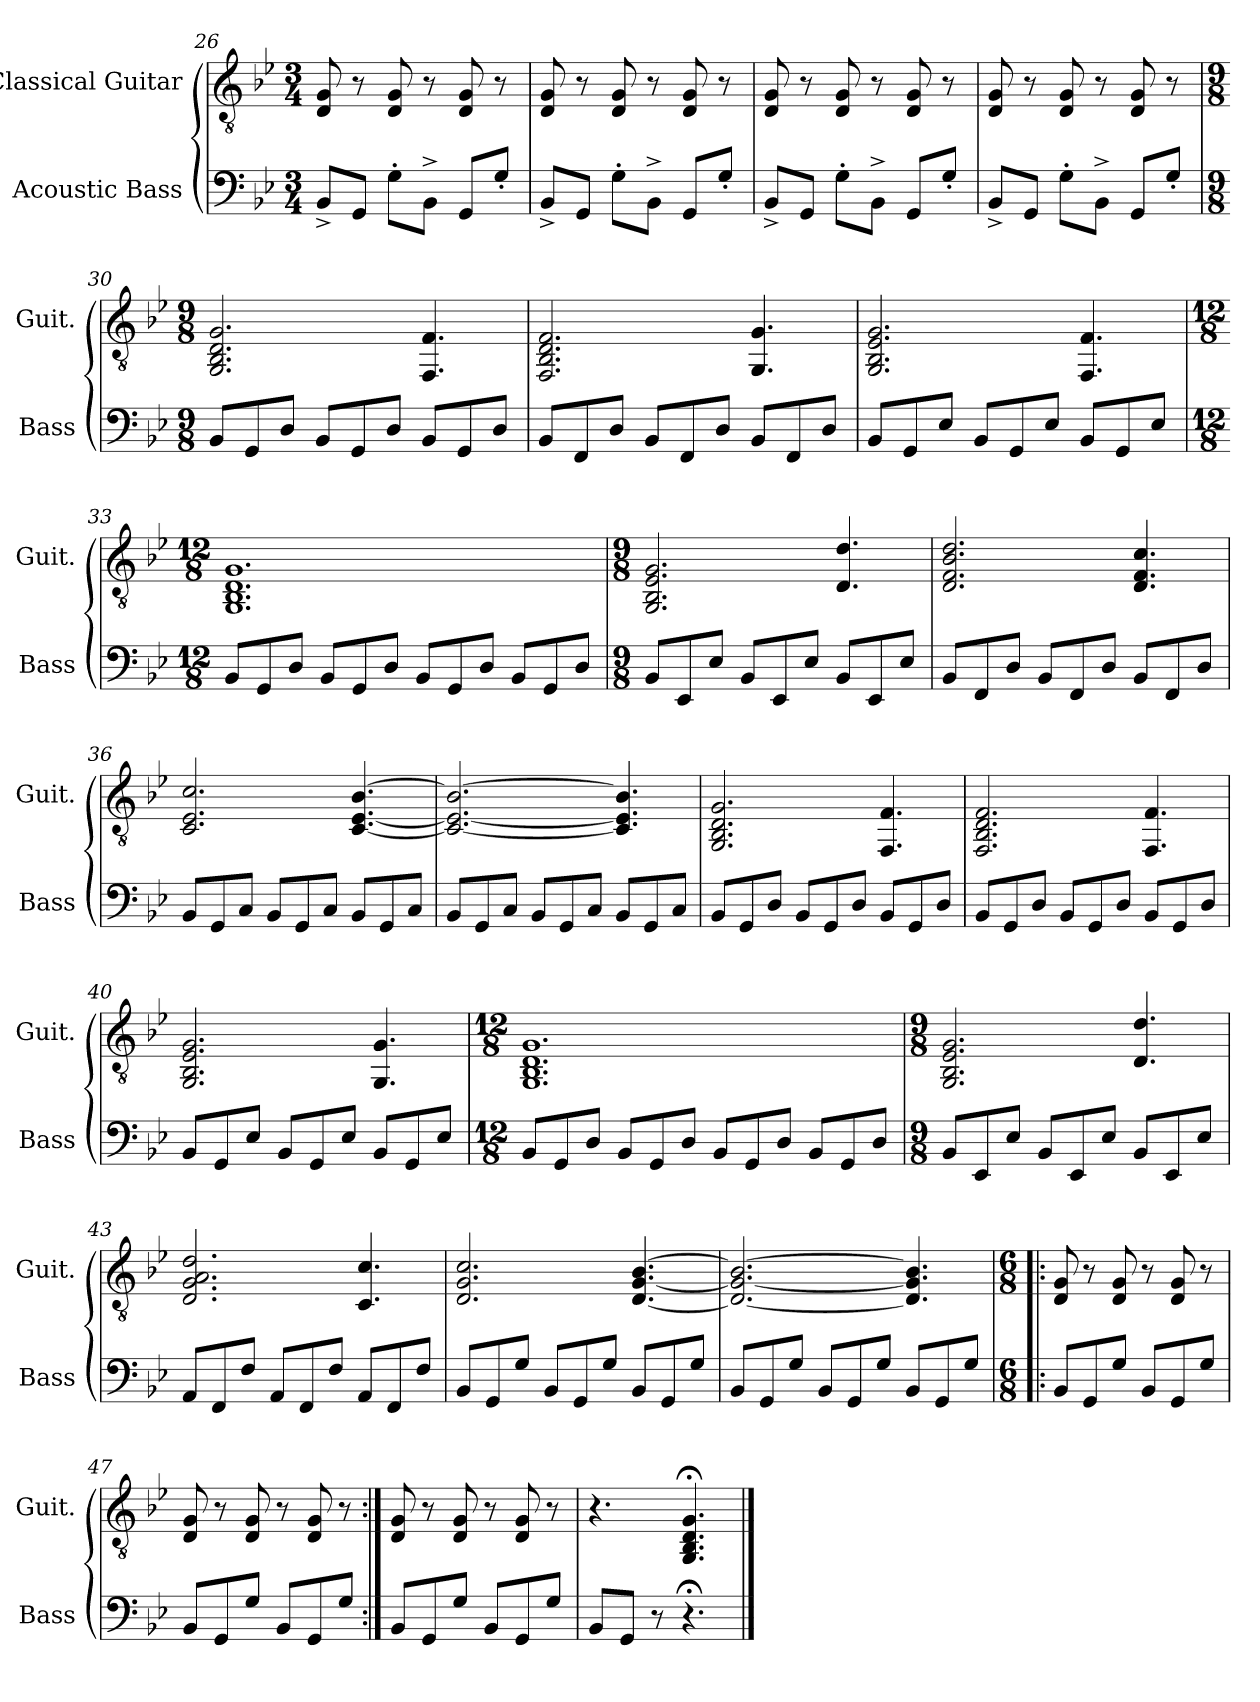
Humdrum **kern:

**kern	**kern	**dynam
*part2	*part1	*part1
*staff2	*staff1	*staff1
*I"Acoustic Bass	*I"Classical Guitar	*
*I'Bass	*I'Guit.	*
*clefF4	*clefGv2	*
*k[b-e-]	*k[b-e-]	*
*M3/4	*M3/4	*
=26	=26	=26
8BB-^/L	8D/ 8G/	.
8GG/J	8r	.
8G'\L	8D/ 8G/	.
8BB-^\J	8r	.
8GG/L	8D/ 8G/	.
8G'/J	8r	.
=27	=27	=27
8BB-^/L	8D/ 8G/	.
8GG/J	8r	.
8G'\L	8D/ 8G/	.
8BB-^\J	8r	.
8GG/L	8D/ 8G/	.
8G'/J	8r	.
=28	=28	=28
8BB-^/L	8D/ 8G/	.
8GG/J	8r	.
8G'\L	8D/ 8G/	.
8BB-^\J	8r	.
8GG/L	8D/ 8G/	.
8G'/J	8r	.
=29	=29	=29
8BB-^/L	8D/ 8G/	.
8GG/J	8r	.
8G'\L	8D/ 8G/	.
8BB-^\J	8r	.
8GG/L	8D/ 8G/	.
8G'/J	8r	.
!!LO:LB:g=z
=30	=30	=30
*M9/8	*M9/8	*
!	!	!LO:DY:a
8BB-/L	2.GG/ 2.BB-/ 2.D/ 2.G/	M.M. = 80
8GG/	.	.
8D/J	.	.
8BB-/L	.	.
8GG/	.	.
8D/J	.	.
8BB-/L	4.FF/ 4.F/	.
8GG/	.	.
8D/J	.	.
=31	=31	=31
8BB-/L	2.FF/ 2.BB-/ 2.D/ 2.F/	.
8FF/	.	.
8D/J	.	.
8BB-/L	.	.
8FF/	.	.
8D/J	.	.
8BB-/L	4.GG/ 4.G/	.
8FF/	.	.
8D/J	.	.
=32	=32	=32
8BB-/L	2.GG/ 2.BB-/ 2.E-/ 2.G/	.
8GG/	.	.
8E-/J	.	.
8BB-/L	.	.
8GG/	.	.
8E-/J	.	.
8BB-/L	4.FF/ 4.F/	.
8GG/	.	.
8E-/J	.	.
!!LO:LB:g=z
=33	=33	=33
*M12/8	*M12/8	*
8BB-/L	1.GG 1.BB- 1.D 1.G	.
8GG/	.	.
8D/J	.	.
8BB-/L	.	.
8GG/	.	.
8D/J	.	.
8BB-/L	.	.
8GG/	.	.
8D/J	.	.
8BB-/L	.	.
8GG/	.	.
8D/J	.	.
=34	=34	=34
*M9/8	*M9/8	*
8BB-/L	2.GG/ 2.BB-/ 2.E-/ 2.G/	.
8EE-/	.	.
8E-/J	.	.
8BB-/L	.	.
8EE-/	.	.
8E-/J	.	.
8BB-/L	4.D/ 4.d/	.
8EE-/	.	.
8E-/J	.	.
=35	=35	=35
8BB-/L	2.D/ 2.F/ 2.B-/ 2.d/	.
8FF/	.	.
8D/J	.	.
8BB-/L	.	.
8FF/	.	.
8D/J	.	.
8BB-/L	4.D/ 4.F/ 4.c/	.
8FF/	.	.
8D/J	.	.
=36	=36	=36
8BB-/L	2.C/ 2.E-/ 2.c/	.
8GG/	.	.
8C/J	.	.
8BB-/L	.	.
8GG/	.	.
8C/J	.	.
8BB-/L	[4.C/ [4.E-/ [4.B-/	.
8GG/	.	.
8C/J	.	.
!!LO:LB:g=z
=37	=37	=37
8BB-/L	2.C_/ 2.E-_/ 2.B-_/	.
8GG/	.	.
8C/J	.	.
8BB-/L	.	.
8GG/	.	.
8C/J	.	.
8BB-/L	4.C]/ 4.E-]/ 4.B-]/	.
8GG/	.	.
8C/J	.	.
=38	=38	=38
8BB-/L	2.GG/ 2.BB-/ 2.D/ 2.G/	.
8GG/	.	.
8D/J	.	.
8BB-/L	.	.
8GG/	.	.
8D/J	.	.
8BB-/L	4.FF/ 4.F/	.
8GG/	.	.
8D/J	.	.
=39	=39	=39
8BB-/L	2.FF/ 2.BB-/ 2.D/ 2.F/	.
8GG/	.	.
8D/J	.	.
8BB-/L	.	.
8GG/	.	.
8D/J	.	.
8BB-/L	4.FF/ 4.F/	.
8GG/	.	.
8D/J	.	.
=40	=40	=40
8BB-/L	2.GG/ 2.BB-/ 2.E-/ 2.G/	.
8GG/	.	.
8E-/J	.	.
8BB-/L	.	.
8GG/	.	.
8E-/J	.	.
8BB-/L	4.GG/ 4.G/	.
8GG/	.	.
8E-/J	.	.
!!LO:LB:g=z
=41	=41	=41
*M12/8	*M12/8	*
8BB-/L	1.GG 1.BB- 1.D 1.G	.
8GG/	.	.
8D/J	.	.
8BB-/L	.	.
8GG/	.	.
8D/J	.	.
8BB-/L	.	.
8GG/	.	.
8D/J	.	.
8BB-/L	.	.
8GG/	.	.
8D/J	.	.
=42	=42	=42
*M9/8	*M9/8	*
8BB-/L	2.GG/ 2.BB-/ 2.E-/ 2.G/	.
8EE-/	.	.
8E-/J	.	.
8BB-/L	.	.
8EE-/	.	.
8E-/J	.	.
8BB-/L	4.D/ 4.d/	.
8EE-/	.	.
8E-/J	.	.
=43	=43	=43
8AA/L	2.D/ 2.G/ 2.A/ 2.d/	.
8FF/	.	.
8F/J	.	.
8AA/L	.	.
8FF/	.	.
8F/J	.	.
8AA/L	4.C/ 4.c/	.
8FF/	.	.
8F/J	.	.
=44	=44	=44
8BB-/L	2.D/ 2.G/ 2.c/	.
8GG/	.	.
8G/J	.	.
8BB-/L	.	.
8GG/	.	.
8G/J	.	.
8BB-/L	[4.D/ [4.G/ [4.B-/	.
8GG/	.	.
8G/J	.	.
!!LO:LB:g=z
=45	=45	=45
8BB-/L	2.D_/ 2.G_/ 2.B-_/	.
8GG/	.	.
8G/J	.	.
8BB-/L	.	.
8GG/	.	.
8G/J	.	.
8BB-/L	4.D]/ 4.G]/ 4.B-]/	.
8GG/	.	.
8G/J	.	.
=46!|:	=46!|:	=46!|:
*M6/8	*M6/8	*
8BB-/L	8D/ 8G/	.
8GG/	8r	.
8G/J	8D/ 8G/	.
8BB-/L	8r	.
8GG/	8D/ 8G/	.
8G/J	8r	.
=47	=47	=47
8BB-/L	8D/ 8G/	.
8GG/	8r	.
8G/J	8D/ 8G/	.
8BB-/L	8r	.
8GG/	8D/ 8G/	.
8G/J	8r	.
=48:|!	=48:|!	=48:|!
8BB-/L	8D/ 8G/	.
8GG/	8r	.
8G/J	8D/ 8G/	.
8BB-/L	8r	.
8GG/	8D/ 8G/	.
8G/J	8r	.
=49	=49	=49
8BB-/L	4.r	.
8GG/J	.	.
8r	.	.
!	!	!LO:DY:a
4.r;<	4.GG;</ 4.BB-;</ 4.D;</ 4.G;</	M.M. = 80
==	==	==
*-	*-	*-
